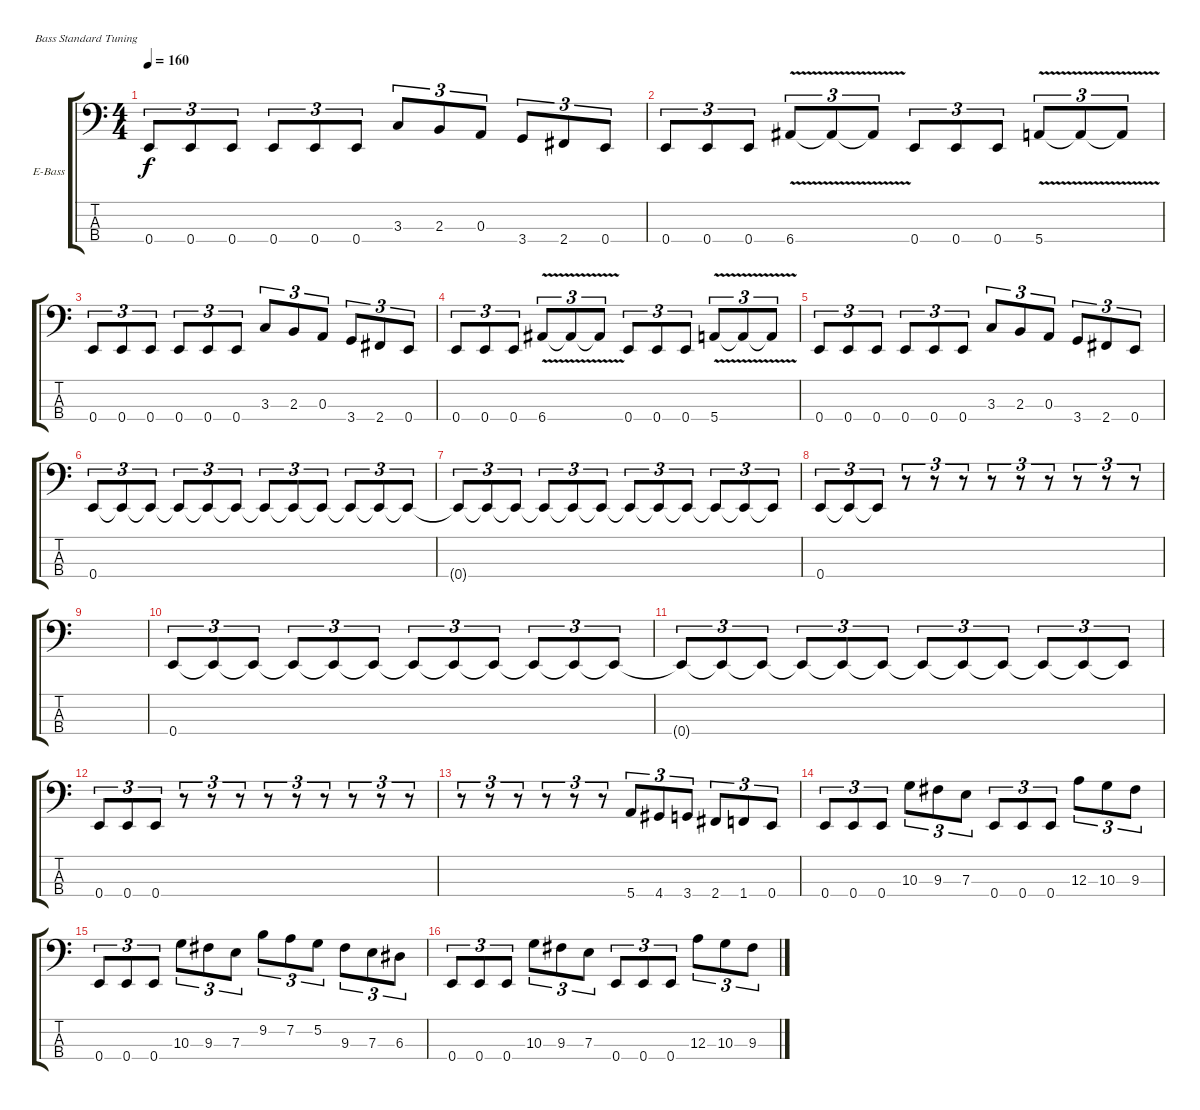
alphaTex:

\defaultSystemsLayout 4
\bracketExtendMode groupsimilarinstruments
\firstSystemTrackNameOrientation horizontal
\otherSystemsTrackNameOrientation horizontal
\track ("Electric Bass" "E-Bass") {instrument electricbassfinger}
\staff {score tabs}
\tuning (G2 D2 A1 E1)
\ts (4 4)
\tempo 160
\clef f4
\ks c
0.4.8{tu (3 2) dy f} 0.4.8{tu (3 2)} 0.4.8{tu (3 2)} 0.4.8{tu (3 2)} 0.4.8{tu (3 2)} 0.4.8{tu (3 2)} 3.3.8{tu (3 2)} 2.3.8{tu (3 2)} 0.3.8{tu (3 2)} 3.4.8{tu (3 2)} 2.4.8{tu (3 2)} 0.4.8{tu (3 2)} |
0.4.8{tu (3 2)} 0.4.8{tu (3 2)} 0.4.8{tu (3 2)} 6.4{v}.8{tu (3 2)} 6.4{v t}.8{tu (3 2)} 6.4{v t}.8{tu (3 2)} 0.4.8{tu (3 2)} 0.4.8{tu (3 2)} 0.4.8{tu (3 2)} 5.4{v}.8{tu (3 2)} 5.4{v t}.8{tu (3 2)} 5.4{v t}.8{tu (3 2)} |
0.4.8{tu (3 2)} 0.4.8{tu (3 2)} 0.4.8{tu (3 2)} 0.4.8{tu (3 2)} 0.4.8{tu (3 2)} 0.4.8{tu (3 2)} 3.3.8{tu (3 2)} 2.3.8{tu (3 2)} 0.3.8{tu (3 2)} 3.4.8{tu (3 2)} 2.4.8{tu (3 2)} 0.4.8{tu (3 2)} |
0.4.8{tu (3 2)} 0.4.8{tu (3 2)} 0.4.8{tu (3 2)} 6.4{v}.8{tu (3 2)} 6.4{v t}.8{tu (3 2)} 6.4{v t}.8{tu (3 2)} 0.4.8{tu (3 2)} 0.4.8{tu (3 2)} 0.4.8{tu (3 2)} 5.4{v}.8{tu (3 2)} 5.4{v t}.8{tu (3 2)} 5.4{v t}.8{tu (3 2)} |
0.4.8{tu (3 2)} 0.4.8{tu (3 2)} 0.4.8{tu (3 2)} 0.4.8{tu (3 2)} 0.4.8{tu (3 2)} 0.4.8{tu (3 2)} 3.3.8{tu (3 2)} 2.3.8{tu (3 2)} 0.3.8{tu (3 2)} 3.4.8{tu (3 2)} 2.4.8{tu (3 2)} 0.4.8{tu (3 2)} |
0.4.8{tu (3 2)} 0.4{t}.8{tu (3 2)} 0.4{t}.8{tu (3 2)} 0.4{t}.8{tu (3 2)} 0.4{t}.8{tu (3 2)} 0.4{t}.8{tu (3 2)} 0.4{t}.8{tu (3 2)} 0.4{t}.8{tu (3 2)} 0.4{t}.8{tu (3 2)} 0.4{t}.8{tu (3 2)} 0.4{t}.8{tu (3 2)} 0.4{t}.8{tu (3 2)} |
0.4{t}.8{tu (3 2)} 0.4{t}.8{tu (3 2)} 0.4{t}.8{tu (3 2)} 0.4{t}.8{tu (3 2)} 0.4{t}.8{tu (3 2)} 0.4{t}.8{tu (3 2)} 0.4{t}.8{tu (3 2)} 0.4{t}.8{tu (3 2)} 0.4{t}.8{tu (3 2)} 0.4{t}.8{tu (3 2)} 0.4{t}.8{tu (3 2)} 0.4{t}.8{tu (3 2)} |
0.4.8{tu (3 2)} 0.4{t}.8{tu (3 2)} 0.4{t}.8{tu (3 2)} r.8{tu (3 2)} r.8{tu (3 2)} r.8{tu (3 2)} r.8{tu (3 2)} r.8{tu (3 2)} r.8{tu (3 2)} r.8{tu (3 2)} r.8{tu (3 2)} r.8{tu (3 2)} |
|
0.4.8{tu (3 2)} 0.4{t}.8{tu (3 2)} 0.4{t}.8{tu (3 2)} 0.4{t}.8{tu (3 2)} 0.4{t}.8{tu (3 2)} 0.4{t}.8{tu (3 2)} 0.4{t}.8{tu (3 2)} 0.4{t}.8{tu (3 2)} 0.4{t}.8{tu (3 2)} 0.4{t}.8{tu (3 2)} 0.4{t}.8{tu (3 2)} 0.4{t}.8{tu (3 2)} |
0.4{t}.8{tu (3 2)} 0.4{t}.8{tu (3 2)} 0.4{t}.8{tu (3 2)} 0.4{t}.8{tu (3 2)} 0.4{t}.8{tu (3 2)} 0.4{t}.8{tu (3 2)} 0.4{t}.8{tu (3 2)} 0.4{t}.8{tu (3 2)} 0.4{t}.8{tu (3 2)} 0.4{t}.8{tu (3 2)} 0.4{t}.8{tu (3 2)} 0.4{t}.8{tu (3 2)} |
0.4.8{tu (3 2)} 0.4.8{tu (3 2)} 0.4.8{tu (3 2)} r.8{tu (3 2)} r.8{tu (3 2)} r.8{tu (3 2)} r.8{tu (3 2)} r.8{tu (3 2)} r.8{tu (3 2)} r.8{tu (3 2)} r.8{tu (3 2)} r.8{tu (3 2)} |
r.8{tu (3 2)} r.8{tu (3 2)} r.8{tu (3 2)} r.8{tu (3 2)} r.8{tu (3 2)} r.8{tu (3 2)} 5.4.8{tu (3 2)} 4.4.8{tu (3 2)} 3.4.8{tu (3 2)} 2.4.8{tu (3 2)} 1.4.8{tu (3 2)} 0.4.8{tu (3 2)} |
0.4.8{tu (3 2)} 0.4.8{tu (3 2)} 0.4.8{tu (3 2)} 10.3.8{tu (3 2)} 9.3.8{tu (3 2)} 7.3.8{tu (3 2)} 0.4.8{tu (3 2)} 0.4.8{tu (3 2)} 0.4.8{tu (3 2)} 12.3.8{tu (3 2)} 10.3.8{tu (3 2)} 9.3.8{tu (3 2)} |
0.4.8{tu (3 2)} 0.4.8{tu (3 2)} 0.4.8{tu (3 2)} 10.3.8{tu (3 2)} 9.3.8{tu (3 2)} 7.3.8{tu (3 2)} 9.2.8{tu (3 2)} 7.2.8{tu (3 2)} 5.2.8{tu (3 2)} 9.3.8{tu (3 2)} 7.3.8{tu (3 2)} 6.3.8{tu (3 2)} |
0.4.8{tu (3 2)} 0.4.8{tu (3 2)} 0.4.8{tu (3 2)} 10.3.8{tu (3 2)} 9.3.8{tu (3 2)} 7.3.8{tu (3 2)} 0.4.8{tu (3 2)} 0.4.8{tu (3 2)} 0.4.8{tu (3 2)} 12.3.8{tu (3 2)} 10.3.8{tu (3 2)} 9.3.8{tu (3 2)}
